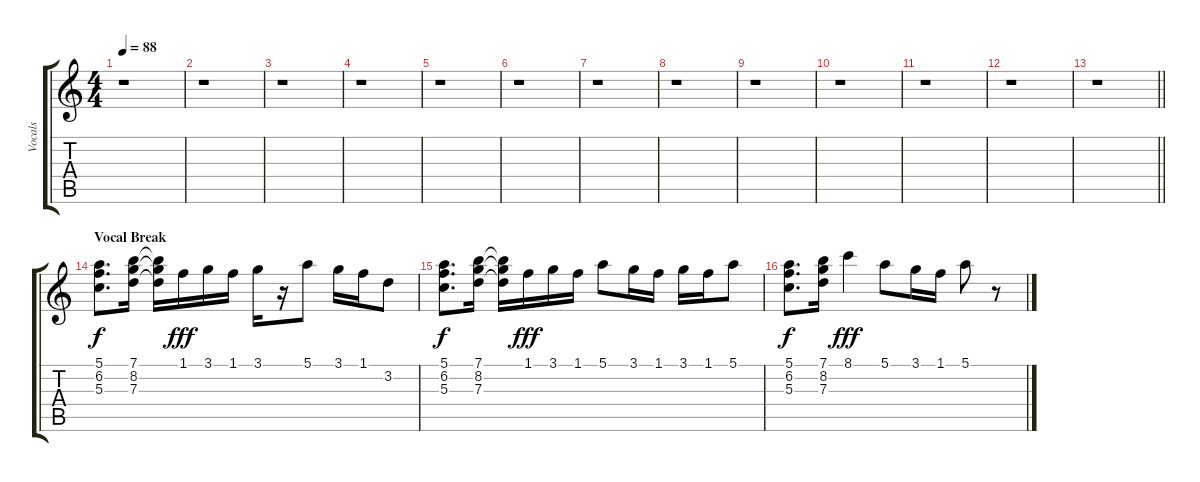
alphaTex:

\track ("Vocals" "Vocals") {instrument banjo}
\staff {score tabs}
\tuning (E4 B3 G3 D3 A2 E2) {hide}
\displaytranspose 12
\ts (4 4)
\tempo 88
\clef g2
\ks c
r.1{dy mp} |
r.1 |
r.1 |
r.1 |
r.1 |
r.1 |
r.1 |
r.1 |
r.1 |
r.1 |
r.1 |
r.1 |
\barLineRight lightlight
r.1 |
\section ("" "Vocal Break")
(5.1 6.2 5.3).8{d dy f} (7.1 8.2 7.3).16 (7.1{t} 8.2{t} 7.3{t}).16 1.1.16{dy fff} 3.1.16 1.1.16 3.1.16 r.16 5.1.8 3.1.16 1.1.16 3.2.8 |
(5.1 6.2 5.3).8{d dy f} (7.1 8.2 7.3).16 (7.1{t} 8.2{t} 7.3{t}).16 1.1.16{dy fff} 3.1.16 1.1.16 5.1.8 3.1.16 1.1.16 3.1.16 1.1.16 5.1.8 |
(5.1 6.2 5.3).8{d dy f} (7.1 8.2 7.3).16 8.1.4{dy fff} 5.1.8 3.1.16 1.1.16 5.1.8 r.8
